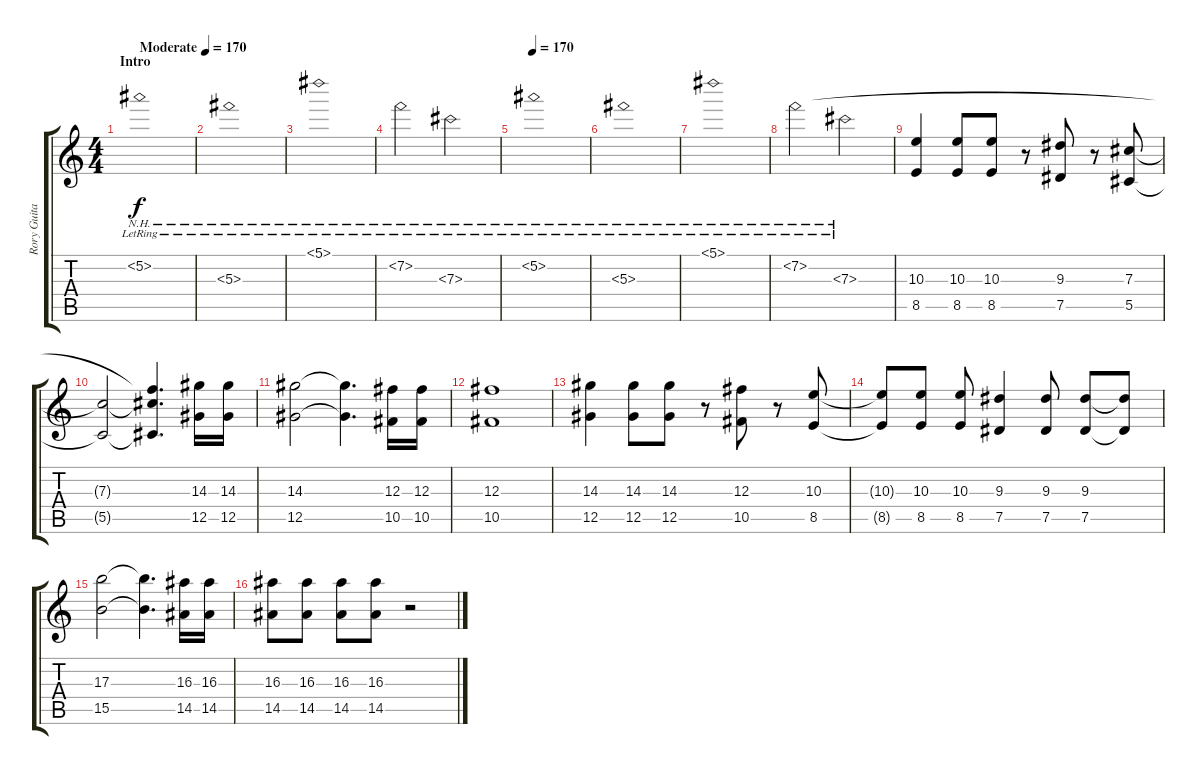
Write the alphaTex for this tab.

\track ("Rory Guitar 1" "Rory Guita") {instrument distortionguitar}
\staff {score tabs}
\tuning (Eb4 Bb3 Gb3 Db3 Ab2 Db2) {hide}
\ts (4 4)
\section ("" "Intro")
\tempo (170 "Moderate")
\clef g2
\ks c
5.2{nh lr}.1{dy f instrument distortionguitar} |
5.3{nh lr}.1 |
5.1{nh lr}.1 |
7.2{nh lr}.2 7.3{nh lr}.2 |
\tempo 170
5.2{nh lr}.1 |
5.3{nh lr}.1 |
5.1{nh lr}.1 |
7.2{nh lr}.2 7.3{nh lr}.2 |
(10.3 8.5).4 (10.3 8.5).8 (10.3 8.5).8 r.8 (9.3 7.5).8 r.8 (7.3 5.5).8 |
(7.3{t} 5.5{t}).2 (7.2{t} 7.3{t} 5.5{t}).4{d} (14.3 12.5).16 (14.3 12.5).16 |
(14.3 12.5).2 (14.3{t} 12.5{t}).4{d} (12.3 10.5).16 (12.3 10.5).16 |
(12.3 10.5).1 |
(14.3 12.5).4 (14.3 12.5).8 (14.3 12.5).8 r.8 (12.3 10.5).8 r.8 (10.3 8.5).8 |
(10.3{t} 8.5{t}).8 (10.3 8.5).8 (10.3 8.5).8 (9.3 7.5).4 (9.3 7.5).8 (9.3 7.5).8 (9.3{t} 7.5{t}).8 |
(17.3 15.5).2 (17.3{t} 15.5{t}).4{d} (16.3 14.5).16 (16.3 14.5).16 |
(16.3 14.5).8 (16.3 14.5).8 (16.3 14.5).8 (16.3 14.5).8 r.2
